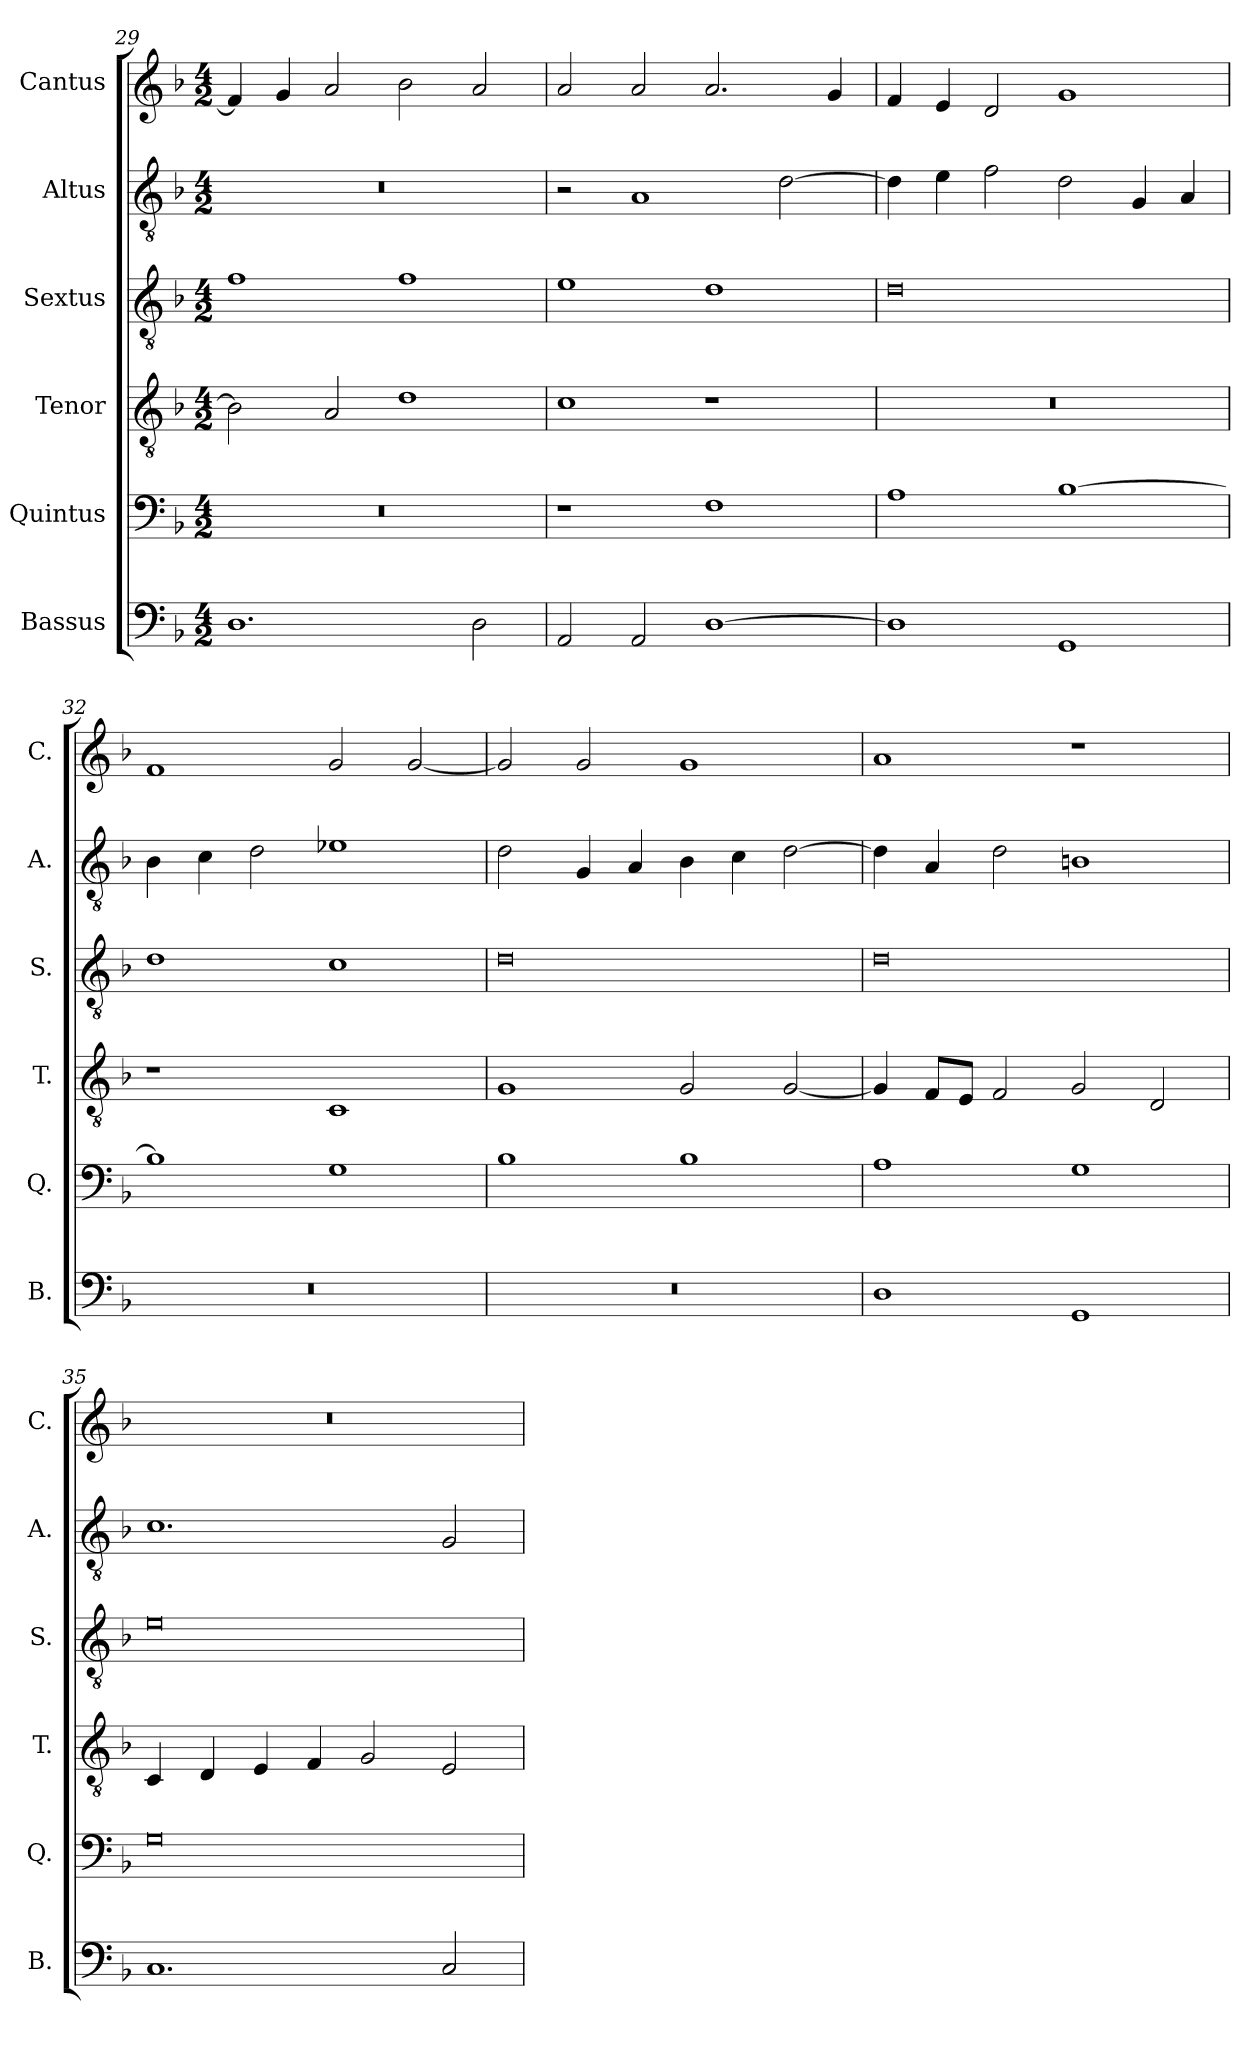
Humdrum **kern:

**kern	**kern	**kern	**kern	**kern	**kern
*part6	*part5	*part4	*part3	*part2	*part1
*staff6	*staff5	*staff4	*staff3	*staff2	*staff1
*I"Bassus	*I"Quintus	*I"Tenor	*I"Sextus	*I"Altus	*I"Cantus
*I'B.	*I'Q.	*I'T.	*I'S.	*I'A.	*I'C.
*clefF4	*clefF4	*clefGv2	*clefGv2	*clefGv2	*clefG2
*k[b-]	*k[b-]	*k[b-]	*k[b-]	*k[b-]	*k[b-]
*M4/2	*M4/2	*M4/2	*M4/2	*M4/2	*M4/2
=29	=29	=29	=29	=29	=29
1.D	0r	2B-\]	1f	0r	4f/]
.	.	.	.	.	4g/
.	.	2A/	.	.	2a/
.	.	1d	1f	.	2b-\
2D\	.	.	.	.	2a/
=30	=30	=30	=30	=30	=30
2AA/	1r	1c	1e	2r	2a/
2AA/	.	.	.	1A	2a/
[1D	1F	1r	1d	.	2.a/
.	.	.	.	[2d\	.
.	.	.	.	.	4g/
!!LO:PB:g=z
=31	=31	=31	=31	=31	=31
1D]	1A	0r	0d	4d\]	4f/
.	.	.	.	4e\	4e/
.	.	.	.	2f\	2d/
1GG	[1B-	.	.	2d\	1g
.	.	.	.	4G/	.
.	.	.	.	4A/	.
=32	=32	=32	=32	=32	=32
0r	1B-]	1r	1d	4B-\	1f
.	.	.	.	4c\	.
.	.	.	.	2d\	.
.	1G	1C	1c	1e-X	2g/
.	.	.	.	.	[2g/
=33	=33	=33	=33	=33	=33
0r	1B-	1G	0d	2d\	2g/]
.	.	.	.	4G/	2g/
.	.	.	.	4A/	.
.	1B-	2G/	.	4B-\	1g
.	.	.	.	4c\	.
.	.	[2G/	.	[2d\	.
=34	=34	=34	=34	=34	=34
1D	1A	4G/]	0d	4d\]	1a
.	.	8F/L	.	4A/	.
.	.	8E/J	.	.	.
.	.	2F/	.	2d\	.
1GG	1G	2G/	.	1Bn	1r
.	.	2D/	.	.	.
=35	=35	=35	=35	=35	=35
1.C	0G	4C/	0e	1.c	0r
.	.	4D/	.	.	.
.	.	4E/	.	.	.
.	.	4F/	.	.	.
.	.	2G/	.	.	.
2C/	.	2E/	.	2G/	.
=	=	=	=	=	=
*-	*-	*-	*-	*-	*-
